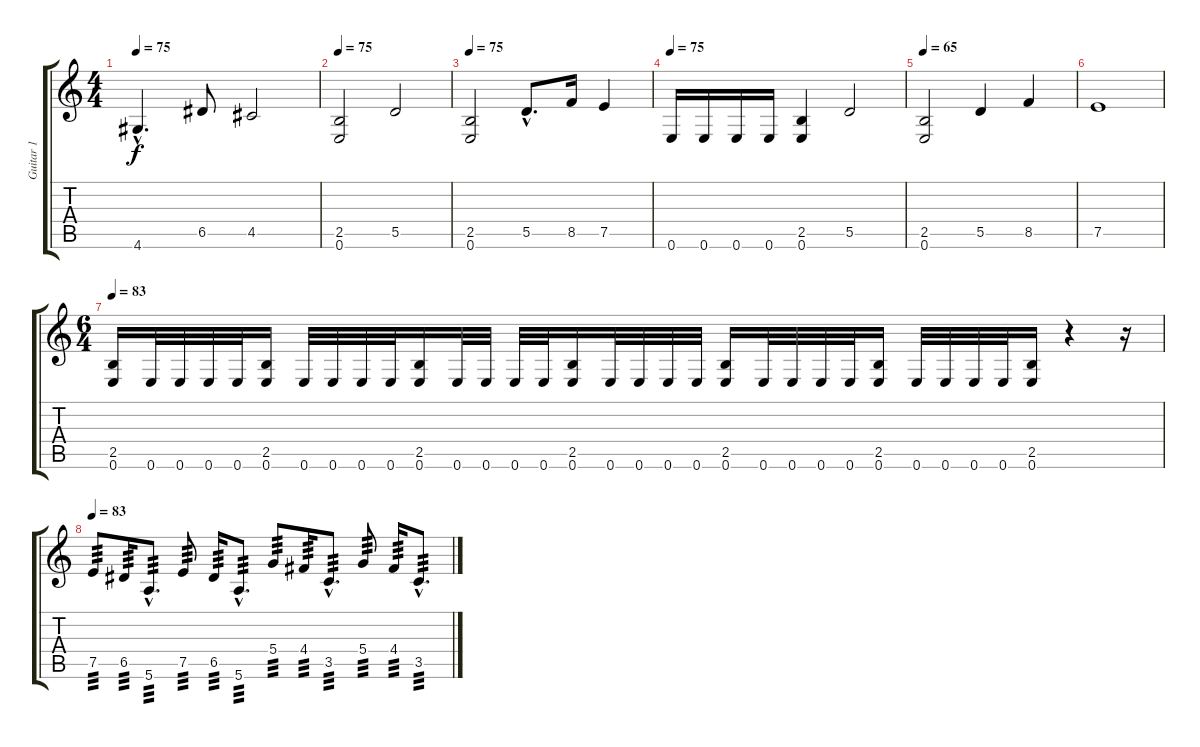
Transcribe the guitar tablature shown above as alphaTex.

\track ("Guitar 1" "Guitar 1") {instrument distortionguitar}
\staff {score tabs}
\tuning (E4 B3 G3 D3 A2 E2) {hide}
\ts (4 4)
\tempo 75
\clef g2
\ks c
4.6{hac}.4{d dy f} 6.5.8 4.5.2 |
\tempo 75
(2.5 0.6).2 5.5.2 |
\tempo 75
(2.5 0.6).2 5.5{hac}.8{d} 8.5.16 7.5.4 |
\tempo 75
0.6.16 0.6.16 0.6.16 0.6.16 (2.5 0.6).4 5.5.2 |
\tempo 65
(2.5 0.6).2 5.5.4 8.5.4 |
7.5.1 |
\ts (6 4)
\tempo 83
(2.5 0.6).16 0.6.32 0.6.32 0.6.32 0.6.32 (2.5 0.6).16 0.6.32 0.6.32 0.6.32 0.6.32 (2.5 0.6).16 0.6.32 0.6.32 0.6.32 0.6.32 (2.5 0.6).16 0.6.32 0.6.32 0.6.32 0.6.32 (2.5 0.6).16 0.6.32 0.6.32 0.6.32 0.6.32 (2.5 0.6).16 0.6.32 0.6.32 0.6.32 0.6.32 (2.5 0.6).16 r.4 r.16 |
\tempo 83
7.5.8{tp 3} 6.5.16{tp 3} 5.6{hac}.8{d tp 3} 7.5.8{tp 3} 6.5.16{tp 3} 5.6{hac}.8{d tp 3} 5.4.8{tp 3} 4.4.16{tp 3} 3.5{hac}.8{d tp 3} 5.4.8{tp 3} 4.4.16{tp 3} 3.5{hac}.8{d tp 3}
